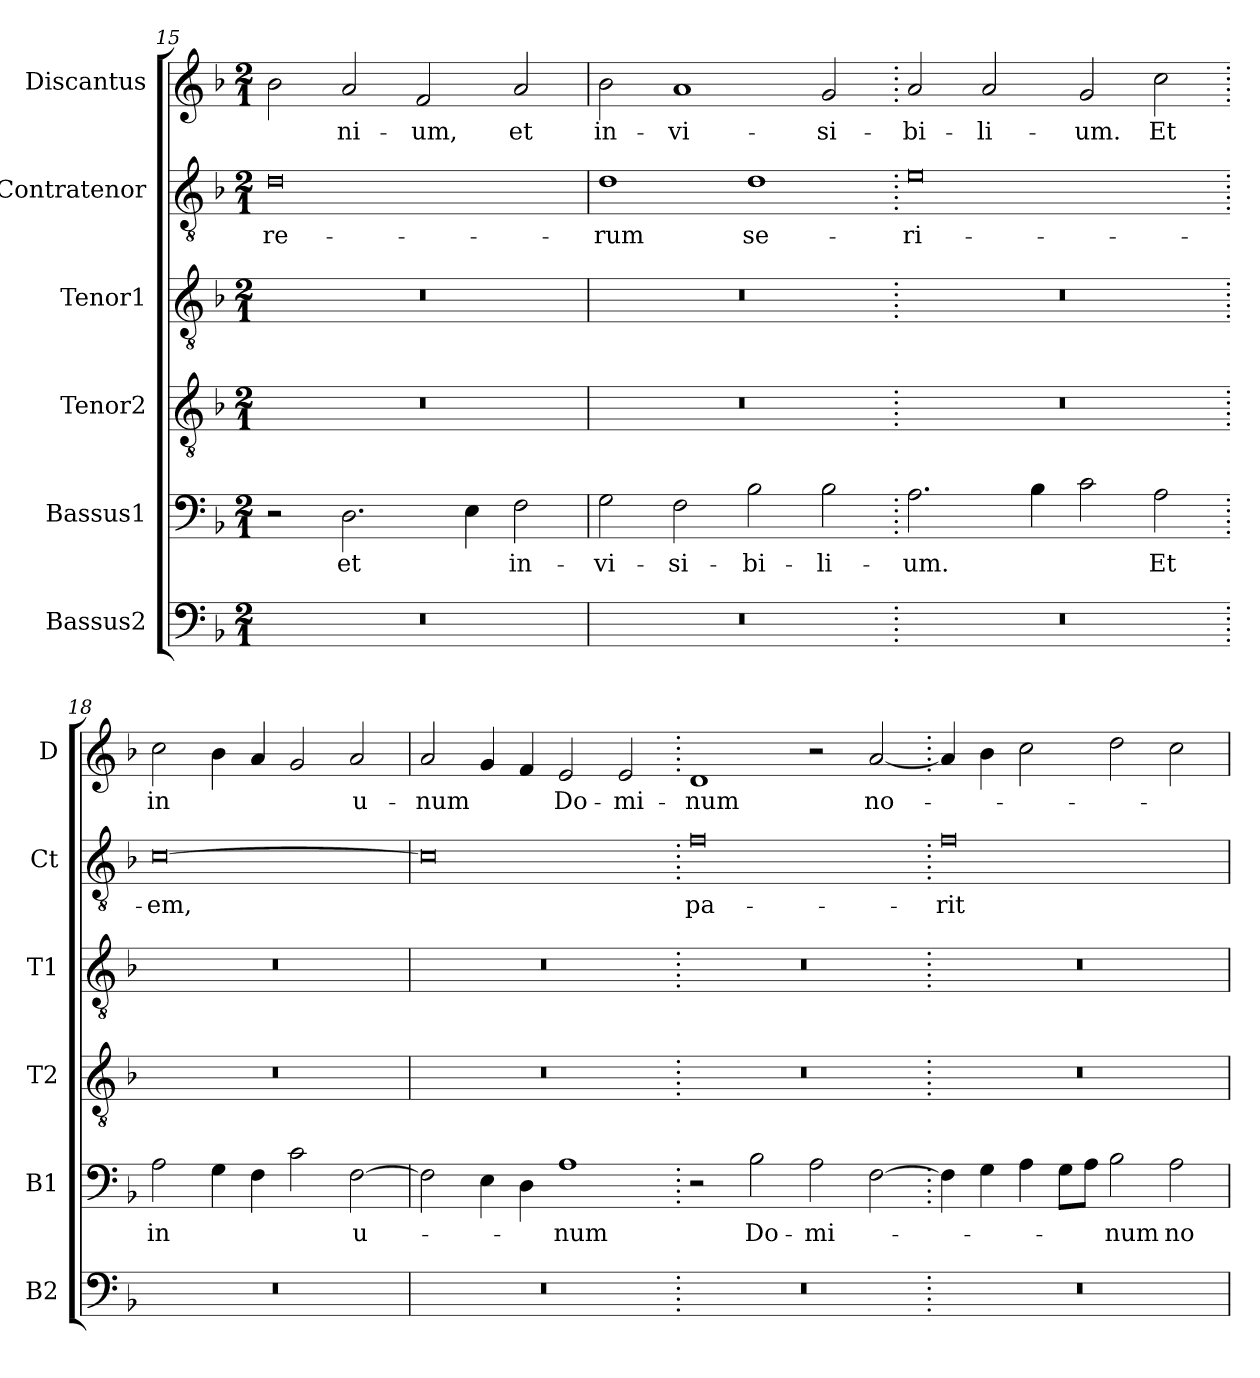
**kern	**kern	**text	**kern	**kern	**kern	**text	**kern	**text
*part6	*part5	*part5	*part4	*part3	*part2	*part2	*part1	*part1
*staff6	*staff5	*staff5	*staff4	*staff3	*staff2	*staff2	*staff1	*staff1
*I"Bassus2	*I"Bassus1	*	*I"Tenor2	*I"Tenor1	*I"Contratenor	*	*I"Discantus	*
*I'B2	*I'B1	*	*I'T2	*I'T1	*I'Ct	*	*I'D	*
*clefF4	*clefF4	*	*clefGv2	*clefGv2	*clefGv2	*	*clefG2	*
*k[b-]	*k[b-]	*	*k[b-]	*k[b-]	*k[b-]	*	*k[b-]	*
*M2/1	*M2/1	*	*M2/1	*M2/1	*M2/1	*	*M2/1	*
=15	=15	=15	=15	=15	=15	=15	=15	=15
0r	2r	.	0r	0r	0d	re-	2b-	.
.	2.D	et	.	.	.	.	2a	-ni-
.	.	.	.	.	.	.	2f	-um,
.	4E	.	.	.	.	.	.	.
.	2F	in-	.	.	.	.	2a	et
=16	=16	=16	=16	=16	=16	=16	=16	=16
0r	2G	-vi-	0r	0r	1d	-rum	2b-	in-
.	2F	-si-	.	.	.	.	1a	-vi-
.	2B-	-bi-	.	.	1d	se-	.	.
.	2B-	-li-	.	.	.	.	2g	-si-
=17.	=17.	=17.	=17.	=17.	=17.	=17.	=17.	=17.
0r	2.A	-um.	0r	0r	0e	-ri-	2a	-bi-
.	.	.	.	.	.	.	2a	-li-
.	4B-	.	.	.	.	.	.	.
.	2c	.	.	.	.	.	2g	-um.
.	2A	Et	.	.	.	.	2cc	Et
=18.	=18.	=18.	=18.	=18.	=18.	=18.	=18.	=18.
0r	2A	in	0r	0r	[0c	-em,	2cc	in
.	4G	.	.	.	.	.	4b-	.
.	4F	.	.	.	.	.	4a	.
.	2c	.	.	.	.	.	2g	.
.	[2F	u-	.	.	.	.	2a	u-
=19	=19	=19	=19	=19	=19	=19	=19	=19
0r	2F]	.	0r	0r	0c]	.	2a	-num
.	4E	.	.	.	.	.	4g	.
.	4D	.	.	.	.	.	4f	.
.	1A	-num	.	.	.	.	2e	Do-
.	.	.	.	.	.	.	2e	-mi-
=20.	=20.	=20.	=20.	=20.	=20.	=20.	=20.	=20.
0r	2r	.	0r	0r	0f	pa-	1d	-num
.	2B-	Do-	.	.	.	.	.	.
.	2A	-mi-	.	.	.	.	2r	.
.	[2F	.	.	.	.	.	[2a	no-
=21.	=21.	=21.	=21.	=21.	=21.	=21.	=21.	=21.
0r	4F]	.	0r	0r	0f	-rit	4a]	.
.	4G	.	.	.	.	.	4b-	.
.	4A	.	.	.	.	.	2cc	.
.	8GL	.	.	.	.	.	.	.
.	8AJ	.	.	.	.	.	.	.
.	2B-	-num	.	.	.	.	2dd	.
.	2A	no-	.	.	.	.	2cc	.
=	=	=	=	=	=	=	=	=
*-	*-	*-	*-	*-	*-	*-	*-	*-
